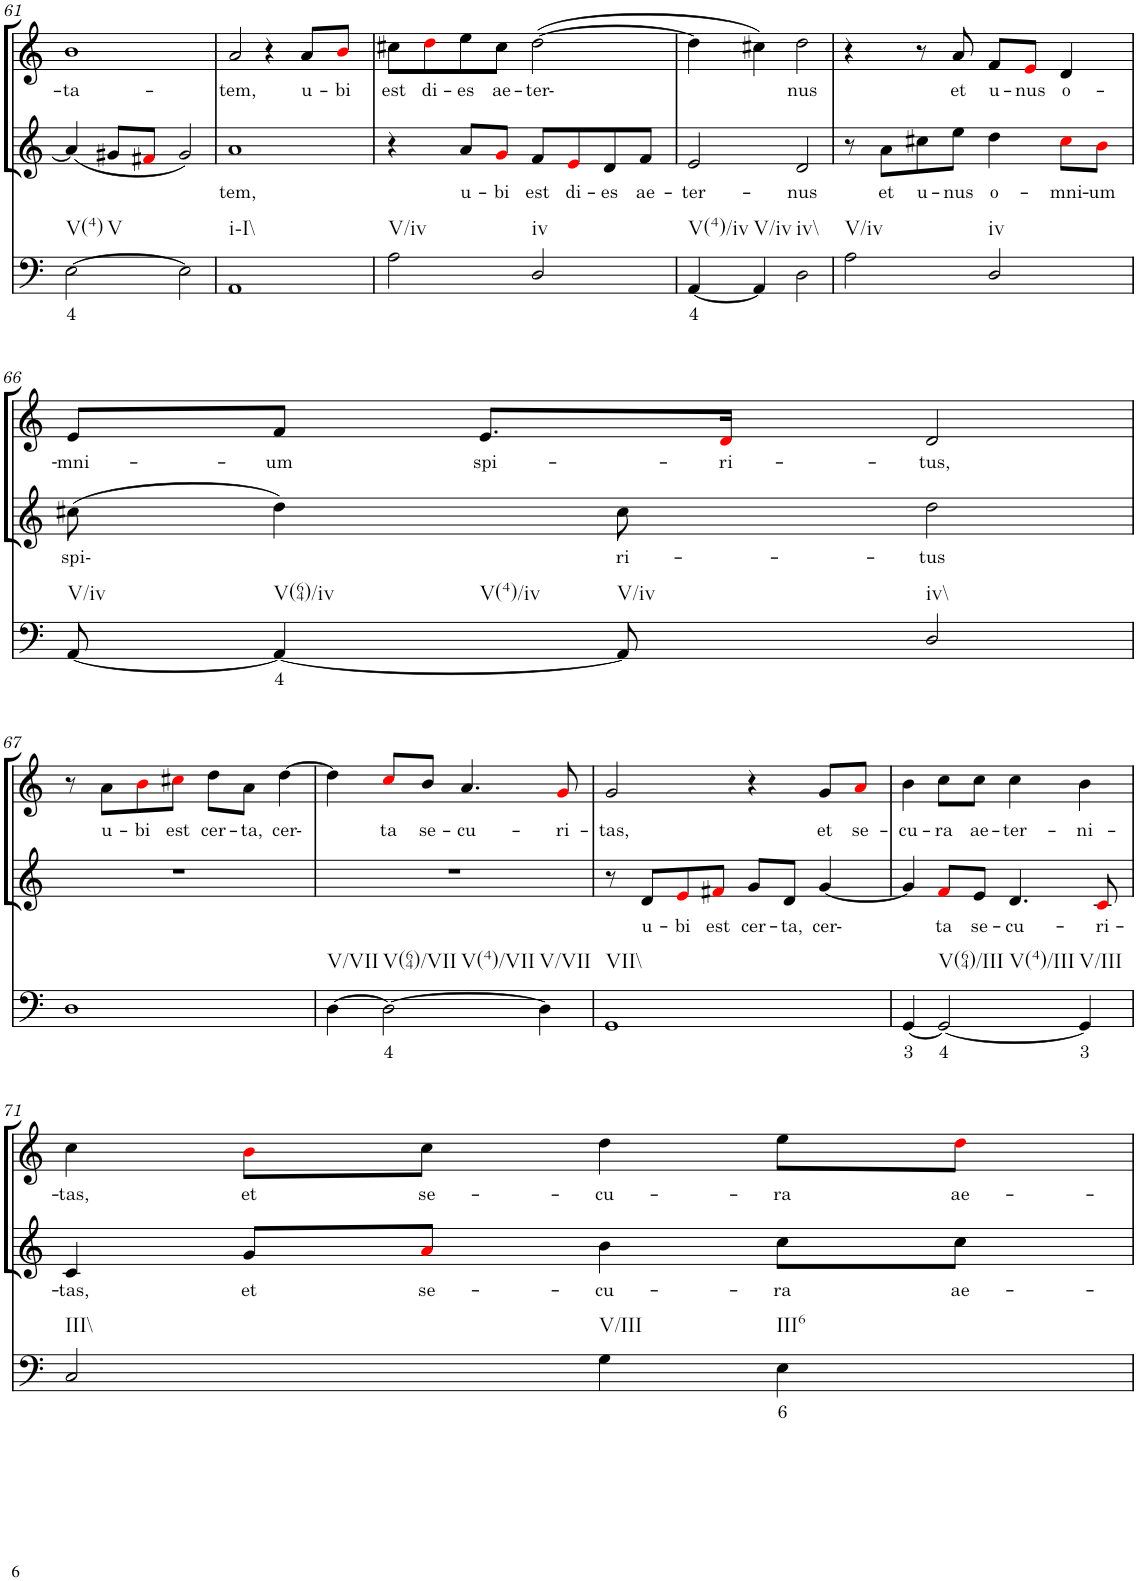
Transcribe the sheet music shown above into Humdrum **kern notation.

**kern	**text	**kern	**text	**kern	**text
*part3	*part3	*part2	*part2	*part1	*part1
*staff3	*staff3	*staff2	*staff2	*staff1	*staff1
*I"Continuo	*	*I"Soprano II	*	*I"Soprano I	*
!!LO:PB:g=z
*clefF4	*	*clefG2	*	*clefG2	*
*k[]	*	*k[]	*	*k[]	*
*M4/4	*	*M4/4	*	*M4/4	*
*met(c)	*	*met(c)	*	*met(c)	*
=61	=61	=61	=61	=61	=61
!LO:TX:b:t=V(4)	!	!	!	!	!
!LO:TX:b:t=V	!	!	!	!	!
!	!LO:LY:b	!	!	!	!LO:LY:b
[2E\	4	(4a/]	.	1b	ta-
.	.	8g#X/L	.	.	.
.	.	8f#Xi/J	.	.	.
2E\]	.	2g#/)	.	.	.
=62	=62	=62	=62	=62	=62
!LO:TX:b:t=i\\-I\\	!	!	!	!	!
!	!	!	!LO:LY:b	!	!LO:LY:b
1AA	.	1a	tem,	2a/	tem,
.	.	.	.	4r	.
!	!	!	!	!	!LO:LY:b
.	.	.	.	8a/L	u-
!	!	!	!	!	!LO:LY:b
.	.	.	.	8bi/J	bi
=63	=63	=63	=63	=63	=63
!LO:TX:b:t=V/iv	!	!	!	!	!
!	!	!	!	!	!LO:LY:b
2A\	.	4r	.	8cc#X\L	est
!	!	!	!	!	!LO:LY:b
.	.	.	.	8ddi\	di-
!	!	!	!LO:LY:b	!	!LO:LY:b
.	.	8a/L	u-	8ee\	es
!	!	!	!LO:LY:b	!	!LO:LY:b
.	.	8gi/J	bi	8cc#\J	ae-
!LO:TX:b:t=iv	!	!	!	!	!
!	!	!	!LO:LY:b	!	!LO:LY:b
2D/	.	8f/L	est	([2dd\	ter-
!	!	!	!LO:LY:b	!	!
.	.	8ei/	di-	.	.
!	!	!	!LO:LY:b	!	!
.	.	8d/	es	.	.
!	!	!	!LO:LY:b	!	!
.	.	8f/J	ae-	.	.
=64	=64	=64	=64	=64	=64
!LO:TX:b:t=V(4)/iv	!	!	!	!	!
!	!LO:LY:b	!	!LO:LY:b	!	!
[4AA/	4	2e/	ter-	4dd\]	.
!LO:TX:b:t=V/iv	!	!	!	!	!
4AA/]	.	.	.	4cc#X\)	.
!LO:TX:b:t=iv\\	!	!	!	!	!
!	!	!	!LO:LY:b	!	!LO:LY:b
2D\	.	2d/	nus	2dd\	nus
=65	=65	=65	=65	=65	=65
!LO:TX:b:t=V/iv	!	!	!	!	!
2A\	.	8r	.	4r	.
!	!	!	!LO:LY:b	!	!
.	.	8a\L	et	.	.
!	!	!	!LO:LY:b	!	!
.	.	8cc#X\	u-	8r	.
!	!	!	!LO:LY:b	!	!LO:LY:b
.	.	8ee\J	nus	8a/	et
!LO:TX:b:t=iv	!	!	!	!	!
!	!	!	!LO:LY:b	!	!LO:LY:b
2D/	.	4dd\	o-	8f/L	u-
!	!	!	!	!	!LO:LY:b
.	.	.	.	8ei/J	nus
!	!	!	!LO:LY:b	!	!LO:LY:b
.	.	8cc#i\L	mni-	4d/	o-
!	!	!	!LO:LY:b	!	!
.	.	8bi\J	um	.	.
!!LO:LB:g=z
=66	=66	=66	=66	=66	=66
!LO:TX:b:t=V/iv	!	!	!	!	!
!	!	!	!LO:LY:b	!	!LO:LY:b
[8AA/	.	(8cc#X\	spi-	8e/L	mni-
!LO:TX:b:t=V(64)/iv	!	!	!	!	!
!LO:TX:b:t=V(4)/iv	!	!	!	!	!
!	!LO:LY:b	!	!	!	!LO:LY:b
4AA/_	4	4dd\)	.	8f/J	um
!	!	!	!	!	!LO:LY:b
.	.	.	.	8.e/L	spi-
!LO:TX:b:t=V/iv	!	!	!	!	!
!	!	!	!LO:LY:b	!	!
8AA/]	.	8cc#\	ri-	.	.
!	!	!	!	!	!LO:LY:b
.	.	.	.	16di/Jk	ri-
!LO:TX:b:t=iv\\	!	!	!	!	!
!	!	!	!LO:LY:b	!	!LO:LY:b
2D/	.	2dd\	tus	2d/	tus,
!!LO:LB:g=z
=67	=67	=67	=67	=67	=67
1D	.	1r	.	8r	.
!	!	!	!	!	!LO:LY:b
.	.	.	.	8a\L	u-
!	!	!	!	!	!LO:LY:b
.	.	.	.	8bi\	bi
!	!	!	!	!	!LO:LY:b
.	.	.	.	8cc#Xi\J	est
!	!	!	!	!	!LO:LY:b
.	.	.	.	8dd\L	cer-
!	!	!	!	!	!LO:LY:b
.	.	.	.	8a\J	ta,
!	!	!	!	!	!LO:LY:b
.	.	.	.	[4dd\	cer-
=68	=68	=68	=68	=68	=68
!LO:TX:b:t=V/VII	!	!	!	!	!
[4D\	.	1r	.	4dd\]	.
!LO:TX:b:t=V(64)/VII	!	!	!	!	!
!LO:TX:b:t=V(4)/VII	!	!	!	!	!
!	!LO:LY:b	!	!	!	!LO:LY:b
2D\_	4	.	.	8cci/L	ta
!	!	!	!	!	!LO:LY:b
.	.	.	.	8b/J	se-
!	!	!	!	!	!LO:LY:b
.	.	.	.	4.a/	cu-
!LO:TX:b:t=V/VII	!	!	!	!	!
4D\]	.	.	.	.	.
!	!	!	!	!	!LO:LY:b
.	.	.	.	8gi/	ri-
=69	=69	=69	=69	=69	=69
!LO:TX:b:t=VII\\	!	!	!	!	!
!	!	!	!	!	!LO:LY:b
1GG	.	8r	.	2g/	tas,
!	!	!	!LO:LY:b	!	!
.	.	8d/L	u-	.	.
!	!	!	!LO:LY:b	!	!
.	.	8ei/	bi	.	.
!	!	!	!LO:LY:b	!	!
.	.	8f#Xi/J	est	.	.
!	!	!	!LO:LY:b	!	!
.	.	8g/L	cer-	4r	.
!	!	!	!LO:LY:b	!	!
.	.	8d/J	ta,	.	.
!	!	!	!LO:LY:b	!	!LO:LY:b
.	.	[4g/	cer-	8g/L	et
!	!	!	!	!	!LO:LY:b
.	.	.	.	8ai/J	se-
=70	=70	=70	=70	=70	=70
!	!LO:LY:b	!	!	!	!LO:LY:b
[4GG/	3	4g/]	.	4b\	cu-
!LO:TX:b:t=V(64)/III	!	!	!	!	!
!LO:TX:b:t=V(4)/III	!	!	!	!	!
!	!LO:LY:b	!	!LO:LY:b	!	!LO:LY:b
2GG/_	4	8fi/L	ta	8cc\L	ra
!	!	!	!LO:LY:b	!	!LO:LY:b
.	.	8e/J	se-	8cc\J	ae-
!	!	!	!LO:LY:b	!	!LO:LY:b
.	.	4.d/	cu-	4cc\	ter-
!LO:TX:b:t=V/III	!	!	!	!	!
!	!LO:LY:b	!	!	!	!LO:LY:b
4GG/]	3	.	.	4b\	ni-
!	!	!	!LO:LY:b	!	!
.	.	8ci/	ri-	.	.
!!LO:LB:g=z
=71	=71	=71	=71	=71	=71
!LO:TX:b:t=III\\	!	!	!	!	!
!	!	!	!LO:LY:b	!	!LO:LY:b
2C/	.	4c/	tas,	4cc\	tas,
!	!	!	!LO:LY:b	!	!LO:LY:b
.	.	8g/L	et	8bi\L	et
!	!	!	!LO:LY:b	!	!LO:LY:b
.	.	8ai/J	se-	8cc\J	se-
!LO:TX:b:t=V/III	!	!	!	!	!
!	!	!	!LO:LY:b	!	!LO:LY:b
4G\	.	4b\	cu-	4dd\	cu-
!LO:TX:b:t=III6	!	!	!	!	!
!	!LO:LY:b	!	!LO:LY:b	!	!LO:LY:b
4E\	6	8cc\L	ra	8ee\L	ra
!	!	!	!LO:LY:b	!	!LO:LY:b
.	.	8cc\J	ae-	8ddi\J	ae-
=	=	=	=	=	=
*-	*-	*-	*-	*-	*-
